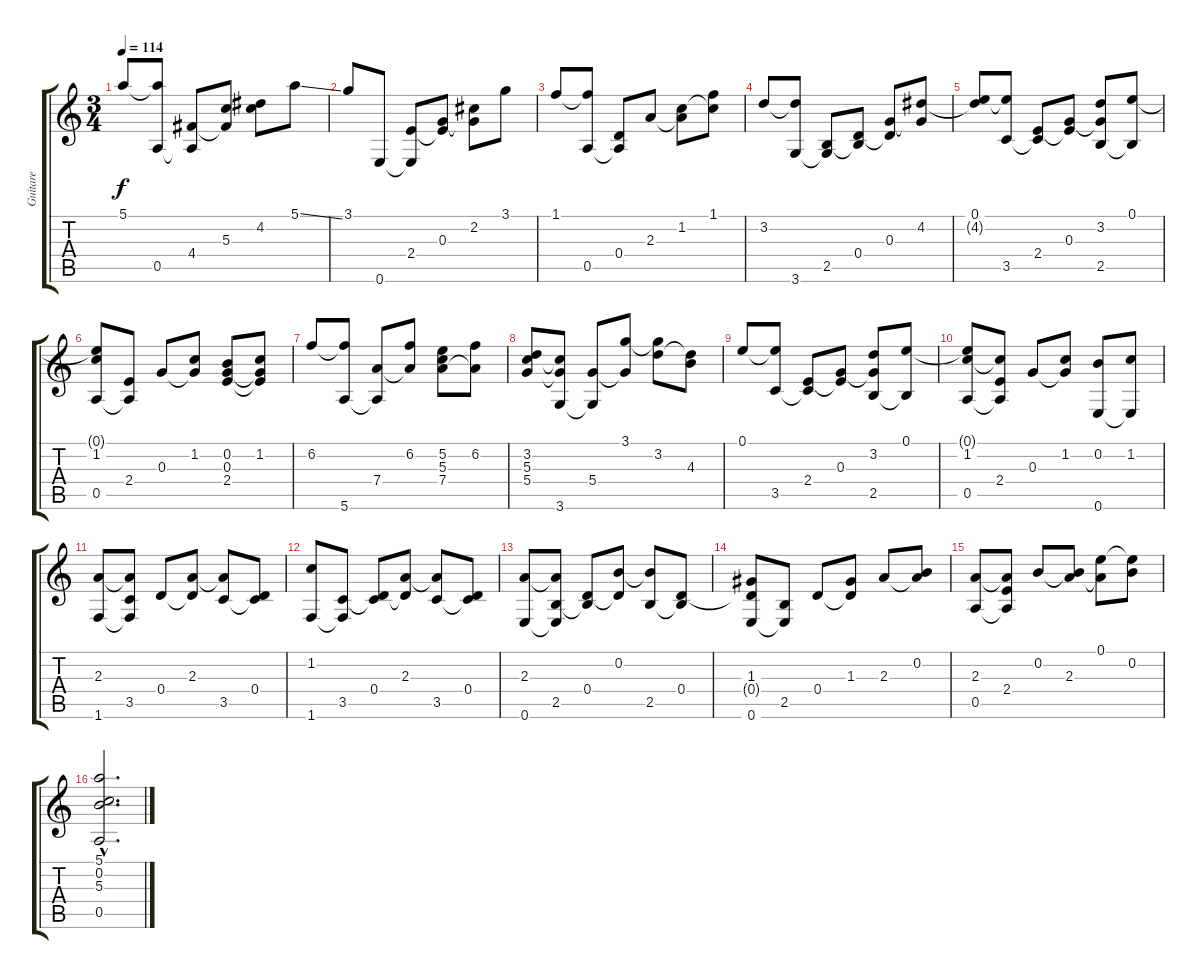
\track ("Guitare" "Guitare") {instrument acousticguitarsteel}
\staff {score tabs}
\tuning (E4 B3 G3 D3 A2 E2) {hide}
\ts (3 4)
\tempo 114
\clef g2
\ks c
5.1.8{dy f} (5.1{t} 0.5).8 (4.4 0.5{t}).8 (5.3 4.4{t}).8 (4.2 5.3{t}).8 5.1{ss}.8 |
3.1.8 0.6.8 (2.4 0.6{t}).8 (0.3 2.4{t}).8 (2.2 0.3{t}).8 3.1.8 |
1.1.8 (1.1{t} 0.5).8 (0.4 0.5{t}).8 2.3.8 (1.2 2.3{t}).8 (1.1 1.2{t}).8 |
3.2.8 (3.2{t} 3.6).8 (2.5 3.6{t}).8 (0.4 2.5{t}).8 (0.3 0.4{t}).8 (4.2 0.3{t}).8 |
(0.1 4.2{t}).8 (0.1{t} 3.5).8 (2.4 3.5{t}).8 (0.3 2.4{t}).8 (3.2 0.3{t} 2.5).8 (0.1 2.5{t}).8 |
(0.1{t} 1.2 0.5).8 (2.4 0.5{t}).8 0.3.8 (1.2 0.3{t}).8 (0.2 0.3 2.4).8 (1.2 0.3{t} 2.4{t}).8 |
6.2.8 (6.2{t} 5.6).8 (7.4 5.6{t}).8 (6.2 7.4{t}).8 (5.2 5.3 7.4).8 (6.2 7.4{t}).8 |
(3.2 5.3 5.4).8 (5.3{t} 5.4{t} 3.6).8 (5.4 3.6{t}).8 (3.1 5.4{t}).8 (3.1{t} 3.2).8 (3.2{t} 4.3).8 |
0.1.8 (0.1{t} 3.5).8 (2.4 3.5{t}).8 (0.3 2.4{t}).8 (3.2 0.3{t} 2.5).8 (0.1 2.5{t}).8 |
(0.1{t} 1.2 0.5).8 (1.2{t} 2.4 0.5{t}).8 0.3.8 (1.2 0.3{t}).8 (0.2 0.6).8 (1.2 0.6{t}).8 |
(2.3 1.6).8 (2.3{t} 3.5 1.6{t}).8 0.4.8 (2.3 0.4{t}).8 (2.3{t} 3.5).8 (0.4 3.5{t}).8 |
(1.2 1.6).8 (3.5 1.6{t}).8 (0.4 3.5{t}).8 (2.3 0.4{t}).8 (2.3{t} 3.5).8 (0.4 3.5{t}).8 |
(2.3 0.6).8 (2.3{t} 2.5 0.6{t}).8 (0.4 2.5{t}).8 (0.2 0.4{t}).8 (0.2{t} 2.5).8 (0.4 2.5{t}).8 |
(1.3 0.4{t} 0.6).8 (2.5 0.6{t}).8 0.4.8 (1.3 0.4{t}).8 2.3.8 (0.2 2.3{t}).8 |
(2.3 0.5).8 (2.3{t} 2.4 0.5{t}).8 0.2.8 (0.2{t} 2.3).8 (0.1 2.3{t}).8 (0.1{t} 0.2).8 |
(5.1{hac} 0.2{hac} 5.3{hac} 0.5{hac}).2{d}
